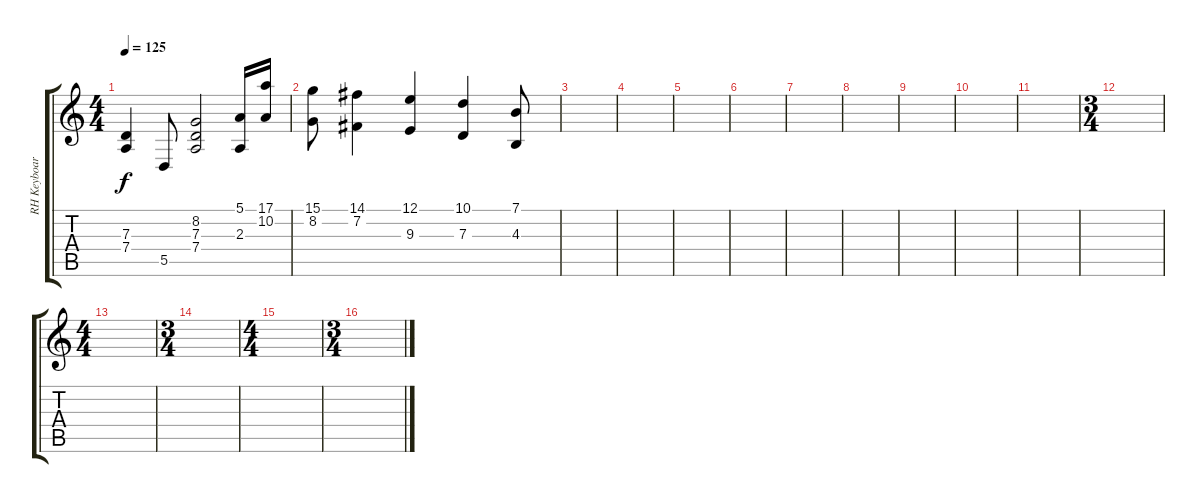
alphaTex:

\track ("RH Keyboard" "RH Keyboar") {instrument acousticgrandpiano}
\staff {score tabs}
\tuning (E4 B3 G3 D3 A2 E2) {hide}
\ts (4 4)
\tempo 125
\clef g2
\ks c
(7.3 7.4).4{dy f} 5.5.8 (8.2 7.3 7.4).2 (5.1 2.3).16 (17.1 10.2).16 |
(15.1 8.2).8 (14.1 7.2).4 (12.1 9.3).4 (10.1 7.3).4 (7.1 4.3).8 |
|
|
|
|
|
|
|
|
|
\ts (3 4)
|
\ts (4 4)
|
\ts (3 4)
|
\ts (4 4)
|
\ts (3 4)
